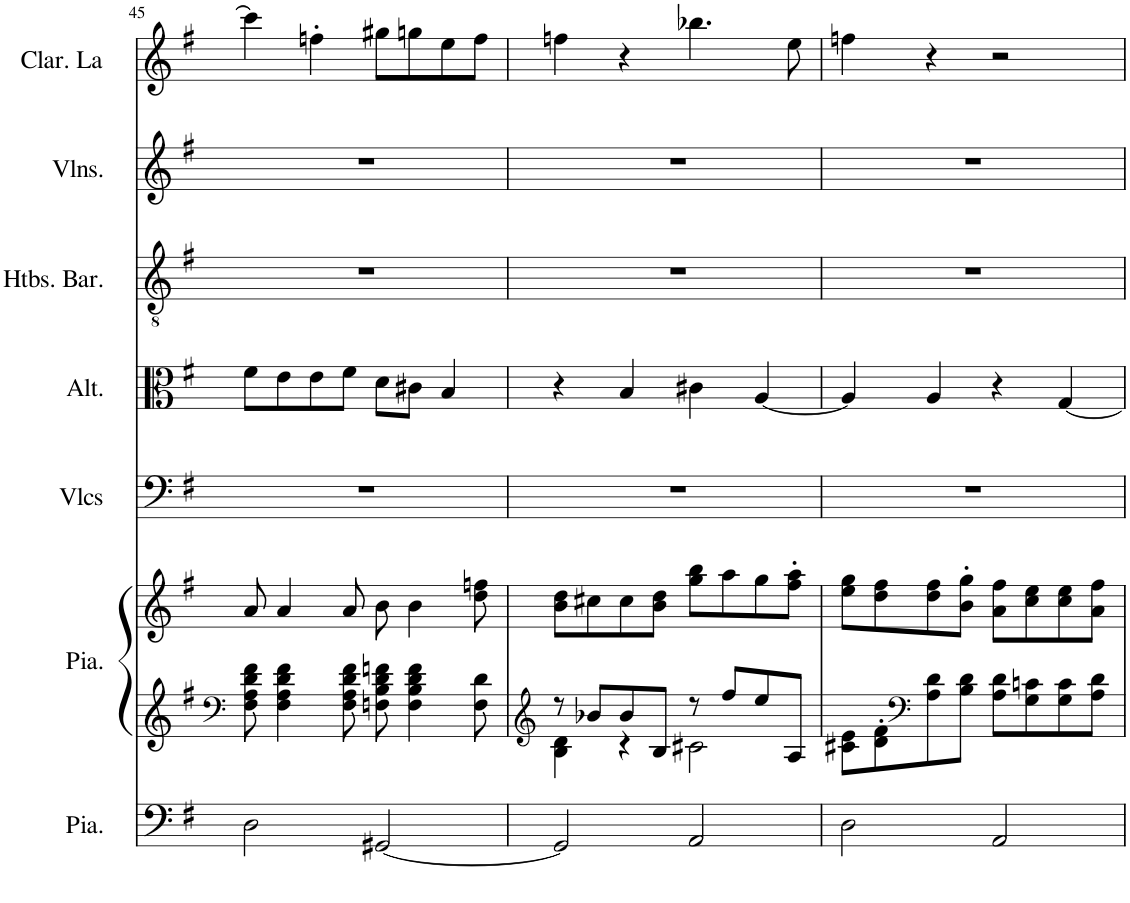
**kern	**kern	**kern	**kern	**kern	**kern	**kern	**kern
*part7	*part6	*part6	*part5	*part4	*part3	*part2	*part1
*staff8	*staff7	*staff6	*staff5	*staff4	*staff3	*staff2	*staff1
*I"Piano, Pedals	*I"Piano, Organ	*	*I"Violoncelles, Bass	*I"Altos, Tenor	*I"Hautbois Baryton, Alto	*I"Violons, Soprano	*I"Clarinette en La, Soprano solo
*I'Pia.	*I'Pia.	*	*I'Vlcs	*I'Alt.	*I'Htbs. Bar.	*I'Vlns.	*I'Clar. La
!!LO:PB:g=z
*clefF4	*clefF4	*clefG2	*clefF4	*clefC3	*clefGv2	*clefG2	*clefG2
*	*	*	*	*	*	*	*Trd2c3
*k[f#]	*k[f#]	*k[f#]	*k[f#]	*k[f#]	*k[f#]	*k[f#]	*k[f#]
*M4/4	*M4/4	*M4/4	*M4/4	*M4/4	*M4/4	*M4/4	*M4/4
=45	=45	=45	=45	=45	=45	=45	=45
2D\	8F#\ 8A\ 8d\ 8f#\	8a/	1r	8f#\L	1r	1r	4ccc\]
.	4F#\ 4A\ 4d\ 4f#\	4a/	.	8e\	.	.	.
.	.	.	.	8e\	.	.	4ffn'\
.	8F#\ 8A\ 8d\ 8f#\	8a/	.	8f#\J	.	.	.
[2GG#X/	8Fn\ 8B\ 8d\ 8fn\	8b\	.	8d\L	.	.	8gg#X\L
.	4F\ 4B\ 4d\ 4f\	4b\	.	8c#X\J	.	.	8ggn\
.	.	.	.	4B/	.	.	8ee\
.	8F\ 8d\	8dd\ 8ffn\	.	.	.	.	8ff\J
=46	=46	=46	=46	=46	=46	=46	=46
*	*clefG2	*	*	*	*	*	*
*	*^	*	*	*	*	*	*
2GG#/]	8r	4B\ 4d\	8b\ 8dd\L	1r	4r	1r	1r	4ffn\
.	8b-X/L	.	8cc#X\	.	.	.	.	.
.	8b-/	4r	8cc#\	.	4B/	.	.	4r
.	8B/J	.	8b\ 8dd\J	.	.	.	.	.
2AA/	8r	2c#X\	8gg\ 8bb\L	.	4c#X\	.	.	4.bb-X\
.	8ff#/L	.	8aa\	.	.	.	.	.
.	8ee/	.	8gg\	.	[4A/	.	.	.
.	8A/J	.	8ff#\' 8aa\'J	.	.	.	.	8ee\
*	*v	*v	*	*	*	*	*	*
=47	=47	=47	=47	=47	=47	=47	=47
2D\	8c#X\ 8e\L	8ee\ 8gg\L	1r	4A/]	1r	1r	4ffn\
.	8d\' 8f#\'	8dd\ 8ff#\	.	.	.	.	.
*	*clefF4	*	*	*	*	*	*
.	8A\ 8d\	8dd\ 8ff#\	.	4A/	.	.	4r
.	8B\ 8d\J	8b\' 8gg\'J	.	.	.	.	.
2AA/	8A\ 8d\L	8a\ 8ff#\L	.	4r	.	.	2r
.	8G\ 8cn\	8cc\ 8ee\	.	.	.	.	.
.	8G\ 8c\	8cc\ 8ee\	.	[4G/	.	.	.
.	8A\ 8d\J	8a\ 8ff#\J	.	.	.	.	.
=	=	=	=	=	=	=	=
*-	*-	*-	*-	*-	*-	*-	*-
